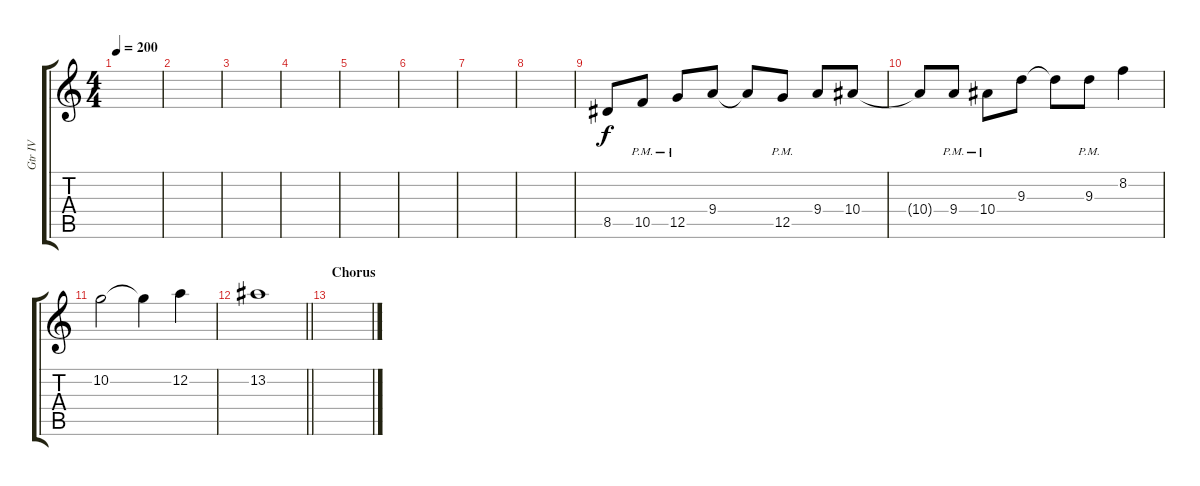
\track ("Gtr IV" "Gtr IV") {instrument distortionguitar}
\staff {score tabs}
\tuning (D4 A3 F3 C3 G2 D2) {hide}
\ts (4 4)
\tempo 200
\clef g2
\ks c
|
|
|
|
|
|
|
|
8.5.8 10.5{pm}.8 12.5{pm}.8 9.4.8 9.4{t}.8 12.5{pm}.8 9.4.8 10.4.8 |
10.4{t}.8 9.4{pm}.8 10.4{pm}.8 9.3.8 9.3{t}.8 9.3{pm}.8 8.2.4 |
10.2.2 10.2{t}.4 12.2.4 |
\barLineRight lightlight
13.2.1 |
\section ("" "Chorus")
